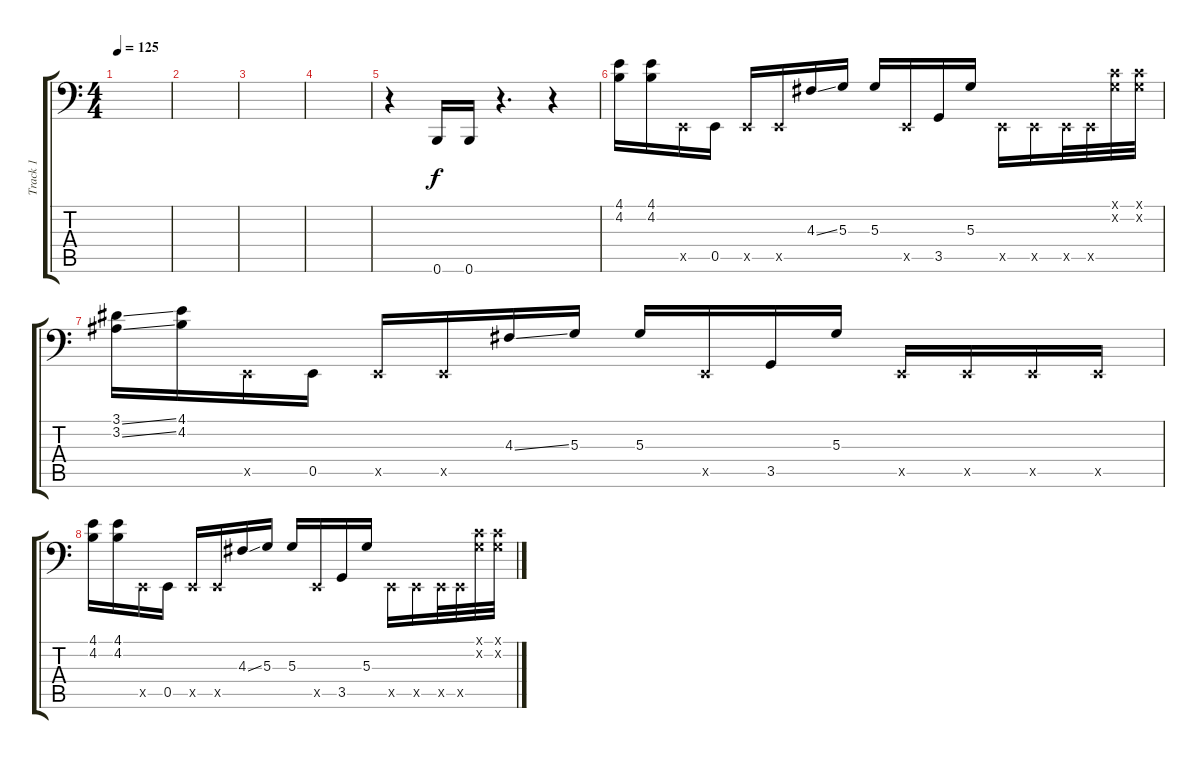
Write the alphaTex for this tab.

\track ("Track 1" "Track 1") {instrument slapbass1}
\staff {score tabs}
\tuning (C3 G2 D2 A1 E1 B0) {hide}
\ts (4 4)
\tempo 125
\clef f4
\ks c
|
|
|
|
r.4 0.6.16 0.6.16 r.4{d} r.4 |
(4.1 4.2).16 (4.1 4.2).16 0.5{x}.16 0.5.16 0.5{x}.16 0.5{x}.16 4.3{ss}.16 5.3.16 5.3.16 0.5{x}.16 3.5.16 5.3.16 0.5{x}.16 0.5{x}.16 0.5{x}.32 0.5{x}.32 (0.1{x} 0.2{x}).32 (0.1{x} 0.2{x}).32 |
(3.1{ss} 3.2{ss}).16 (4.1 4.2).16 0.5{x}.16 0.5.16 0.5{x}.16 0.5{x}.16 4.3{ss}.16 5.3.16 5.3.16 0.5{x}.16 3.5.16 5.3.16 0.5{x}.16 0.5{x}.16 0.5{x}.16 0.5{x}.16 |
(4.1 4.2).16 (4.1 4.2).16 0.5{x}.16 0.5.16 0.5{x}.16 0.5{x}.16 4.3{ss}.16 5.3.16 5.3.16 0.5{x}.16 3.5.16 5.3.16 0.5{x}.16 0.5{x}.16 0.5{x}.32 0.5{x}.32 (0.1{x} 0.2{x}).32 (0.1{x} 0.2{x}).32
